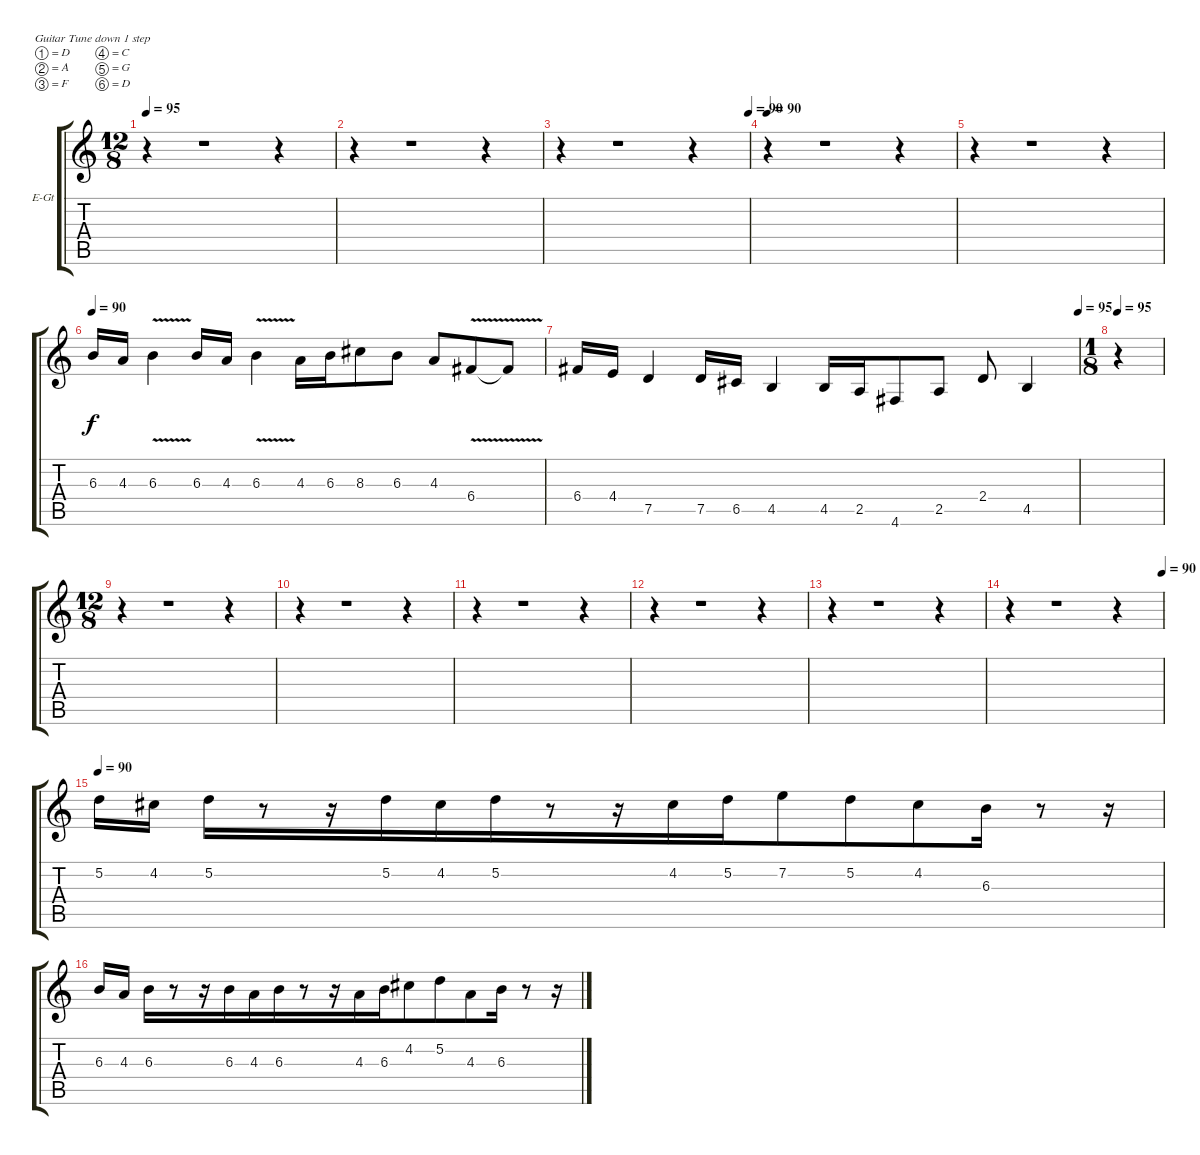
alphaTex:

\bracketExtendMode groupsimilarinstruments
\firstSystemTrackNameOrientation horizontal
\otherSystemsTrackNameOrientation horizontal
\track ("Lead 2" "E-Gt") {instrument distortionguitar}
\staff {score tabs}
\tuning (D4 A3 F3 C3 G2 D2)
\ts (12 8)
\tempo 95
\clef g2
\ks c
r.4{dy f} r.1 r.4 |
r.4 r.1 r.4 |
\tempo (90 1)
r.4 r.1 r.4 |
\tempo 90
r.4 r.1 r.4 |
r.4 r.1 r.4 |
\tempo 90
6.3.16 4.3.16 6.3{v}.4 6.3.16 4.3.16 6.3{v}.4 4.3.16 6.3.16 8.3.8 6.3.8 4.3.8 6.4{v}.8 6.4{v t}.8 |
\tempo (95 1)
6.4.16 4.4.16 7.5.4 7.5.16 6.5.16 4.5.4 4.5.16 2.5.16 4.6.8 2.5.8 2.4.8 4.5.4 |
\ts (1 8)
\beaming (8 1)
\tempo 95
r.4 |
\ts (12 8)
\beaming (8 1 11)
r.4 r.1 r.4 |
r.4 r.1 r.4 |
r.4 r.1 r.4 |
r.4 r.1 r.4 |
r.4 r.1 r.4 |
\tempo (90 1)
r.4 r.1 r.4 |
\tempo 90
5.2.16 4.2.16 5.2.16 r.8 r.16 5.2.16 4.2.16 5.2.16 r.8 r.16 4.2.16 5.2.16 7.2.8 5.2.8 4.2.8 6.3.16 r.8 r.16 |
6.3.16 4.3.16 6.3.16 r.8 r.16 6.3.16 4.3.16 6.3.16 r.8 r.16 4.3.16 6.3.16 4.2.8 5.2.8 4.3.8 6.3.16 r.8 r.16
